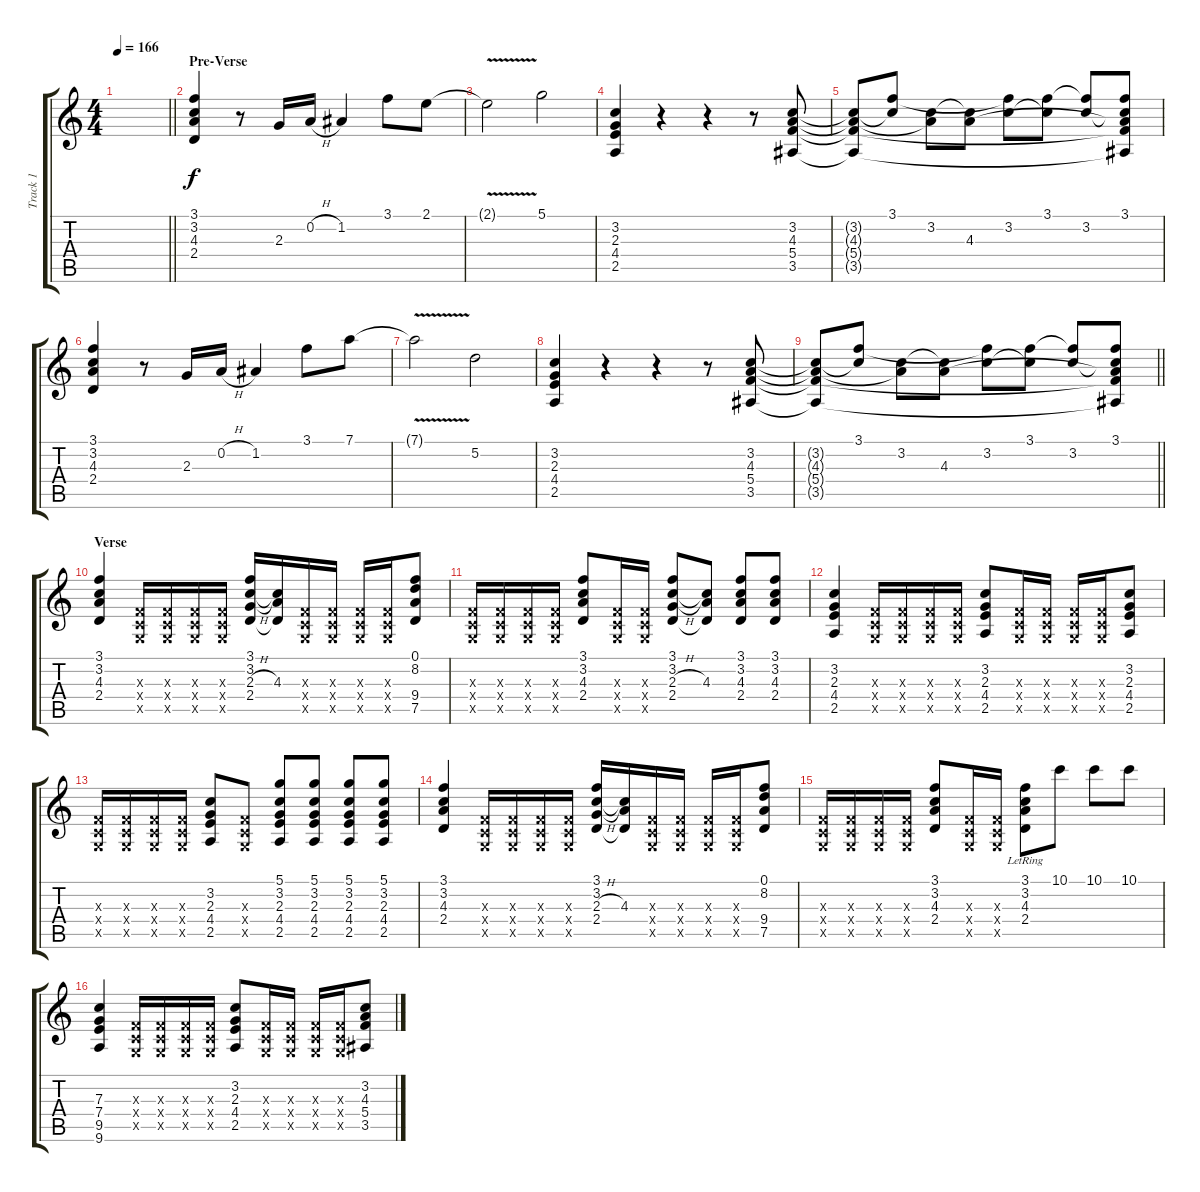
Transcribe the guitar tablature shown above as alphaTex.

\track ("Track 1" "Track 1") {instrument electricguitarjazz}
\staff {score tabs}
\tuning (D4 A3 F3 C3 G2 C2) {hide}
\ts (4 4)
\tempo 166
\clef g2
\barLineRight lightlight
\ks c
|
\section ("" "Pre-Verse")
(3.1 3.2 4.3 2.4).4{instrument overdrivenguitar} r.8 2.3.16 0.2{h}.16 1.2.4 3.1.8 2.1.8 |
2.1{v t}.2 5.1.2 |
(3.2 2.3 4.4 2.5).4 r.4 r.4 r.8 (3.2 4.3 5.4 3.5).8 |
(3.2{t} 4.3{t} 5.4{t} 3.5{t}).8 (3.1 3.2{t}).8 (3.2 4.3{t}).8 (3.2{t} 4.3).8 (3.1{t} 3.2).8 (3.1 3.2{t}).8 (3.1{t} 3.2).8 (3.1 3.2{t} 4.3{t} 5.4{t} 3.5{t}).8 |
(3.1 3.2 4.3 2.4).4 r.8 2.3.16 0.2{h}.16 1.2.4 3.1.8 7.1.8 |
7.1{v t}.2 5.2.2 |
(3.2 2.3 4.4 2.5).4 r.4 r.4 r.8 (3.2 4.3 5.4 3.5).8 |
\barLineRight lightlight
(3.2{t} 4.3{t} 5.4{t} 3.5{t}).8 (3.1 3.2{t}).8 (3.2 4.3{t}).8 (3.2{t} 4.3).8 (3.1{t} 3.2).8 (3.1 3.2{t}).8 (3.1{t} 3.2).8 (3.1 3.2{t} 4.3{t} 5.4{t} 3.5{t}).8 |
\section ("" "Verse")
(3.1 3.2 4.3 2.4).4 (0.3{x} 0.4{x} 0.5{x}).16 (0.3{x} 0.4{x} 0.5{x}).16 (0.3{x} 0.4{x} 0.5{x}).16 (0.3{x} 0.4{x} 0.5{x}).16 (3.1 3.2 2.3{h} 2.4).16 (3.2{t} 4.3 2.4{t}).16 (0.3{x} 0.4{x} 0.5{x}).16 (0.3{x} 0.4{x} 0.5{x}).16 (0.3{x} 0.4{x} 0.5{x}).16 (0.3{x} 0.4{x} 0.5{x}).16 (0.1 8.2 9.4 7.5).8 |
(0.3{x} 0.4{x} 0.5{x}).16 (0.3{x} 0.4{x} 0.5{x}).16 (0.3{x} 0.4{x} 0.5{x}).16 (0.3{x} 0.4{x} 0.5{x}).16 (3.1 3.2 4.3 2.4).8 (0.3{x} 0.4{x} 0.5{x}).16 (0.3{x} 0.4{x} 0.5{x}).16 (3.1 3.2 2.3{h} 2.4).8 (3.2{t} 4.3 2.4{t}).8 (3.1 3.2 4.3 2.4).8 (3.1 3.2 4.3 2.4).8 |
(3.2 2.3 4.4 2.5).4 (0.3{x} 0.4{x} 0.5{x}).16 (0.3{x} 0.4{x} 0.5{x}).16 (0.3{x} 0.4{x} 0.5{x}).16 (0.3{x} 0.4{x} 0.5{x}).16 (3.2 2.3 4.4 2.5).8 (0.3{x} 0.4{x} 0.5{x}).16 (0.3{x} 0.4{x} 0.5{x}).16 (0.3{x} 0.4{x} 0.5{x}).16 (0.3{x} 0.4{x} 0.5{x}).16 (3.2 2.3 4.4 2.5).8 |
(0.3{x} 0.4{x} 0.5{x}).16 (0.3{x} 0.4{x} 0.5{x}).16 (0.3{x} 0.4{x} 0.5{x}).16 (0.3{x} 0.4{x} 0.5{x}).16 (3.2 2.3 4.4 2.5).8 (0.3{x} 0.4{x} 0.5{x}).8 (5.1 3.2 2.3 4.4 2.5).8 (5.1 3.2 2.3 4.4 2.5).8 (5.1 3.2 2.3 4.4 2.5).8 (5.1 3.2 2.3 4.4 2.5).8 |
(3.1 3.2 4.3 2.4).4 (0.3{x} 0.4{x} 0.5{x}).16 (0.3{x} 0.4{x} 0.5{x}).16 (0.3{x} 0.4{x} 0.5{x}).16 (0.3{x} 0.4{x} 0.5{x}).16 (3.1 3.2 2.3{h} 2.4).16 (3.2{t} 4.3 2.4{t}).16 (0.3{x} 0.4{x} 0.5{x}).16 (0.3{x} 0.4{x} 0.5{x}).16 (0.3{x} 0.4{x} 0.5{x}).16 (0.3{x} 0.4{x} 0.5{x}).16 (0.1 8.2 9.4 7.5).8 |
(0.3{x} 0.4{x} 0.5{x}).16 (0.3{x} 0.4{x} 0.5{x}).16 (0.3{x} 0.4{x} 0.5{x}).16 (0.3{x} 0.4{x} 0.5{x}).16 (3.1 3.2 4.3 2.4).8 (0.3{x} 0.4{x} 0.5{x}).16 (0.3{x} 0.4{x} 0.5{x}).16 (3.1{lr} 3.2{lr} 4.3{lr} 2.4{lr}).8 10.1.8 10.1.8 10.1.8 |
(7.3 7.4 9.5 9.6).4 (0.3{x} 0.4{x} 0.5{x}).16 (0.3{x} 0.4{x} 0.5{x}).16 (0.3{x} 0.4{x} 0.5{x}).16 (0.3{x} 0.4{x} 0.5{x}).16 (3.2 2.3 4.4 2.5).8 (0.3{x} 0.4{x} 0.5{x}).16 (0.3{x} 0.4{x} 0.5{x}).16 (0.3{x} 0.4{x} 0.5{x}).16 (0.3{x} 0.4{x} 0.5{x}).16 (3.2 4.3 5.4 3.5).8
